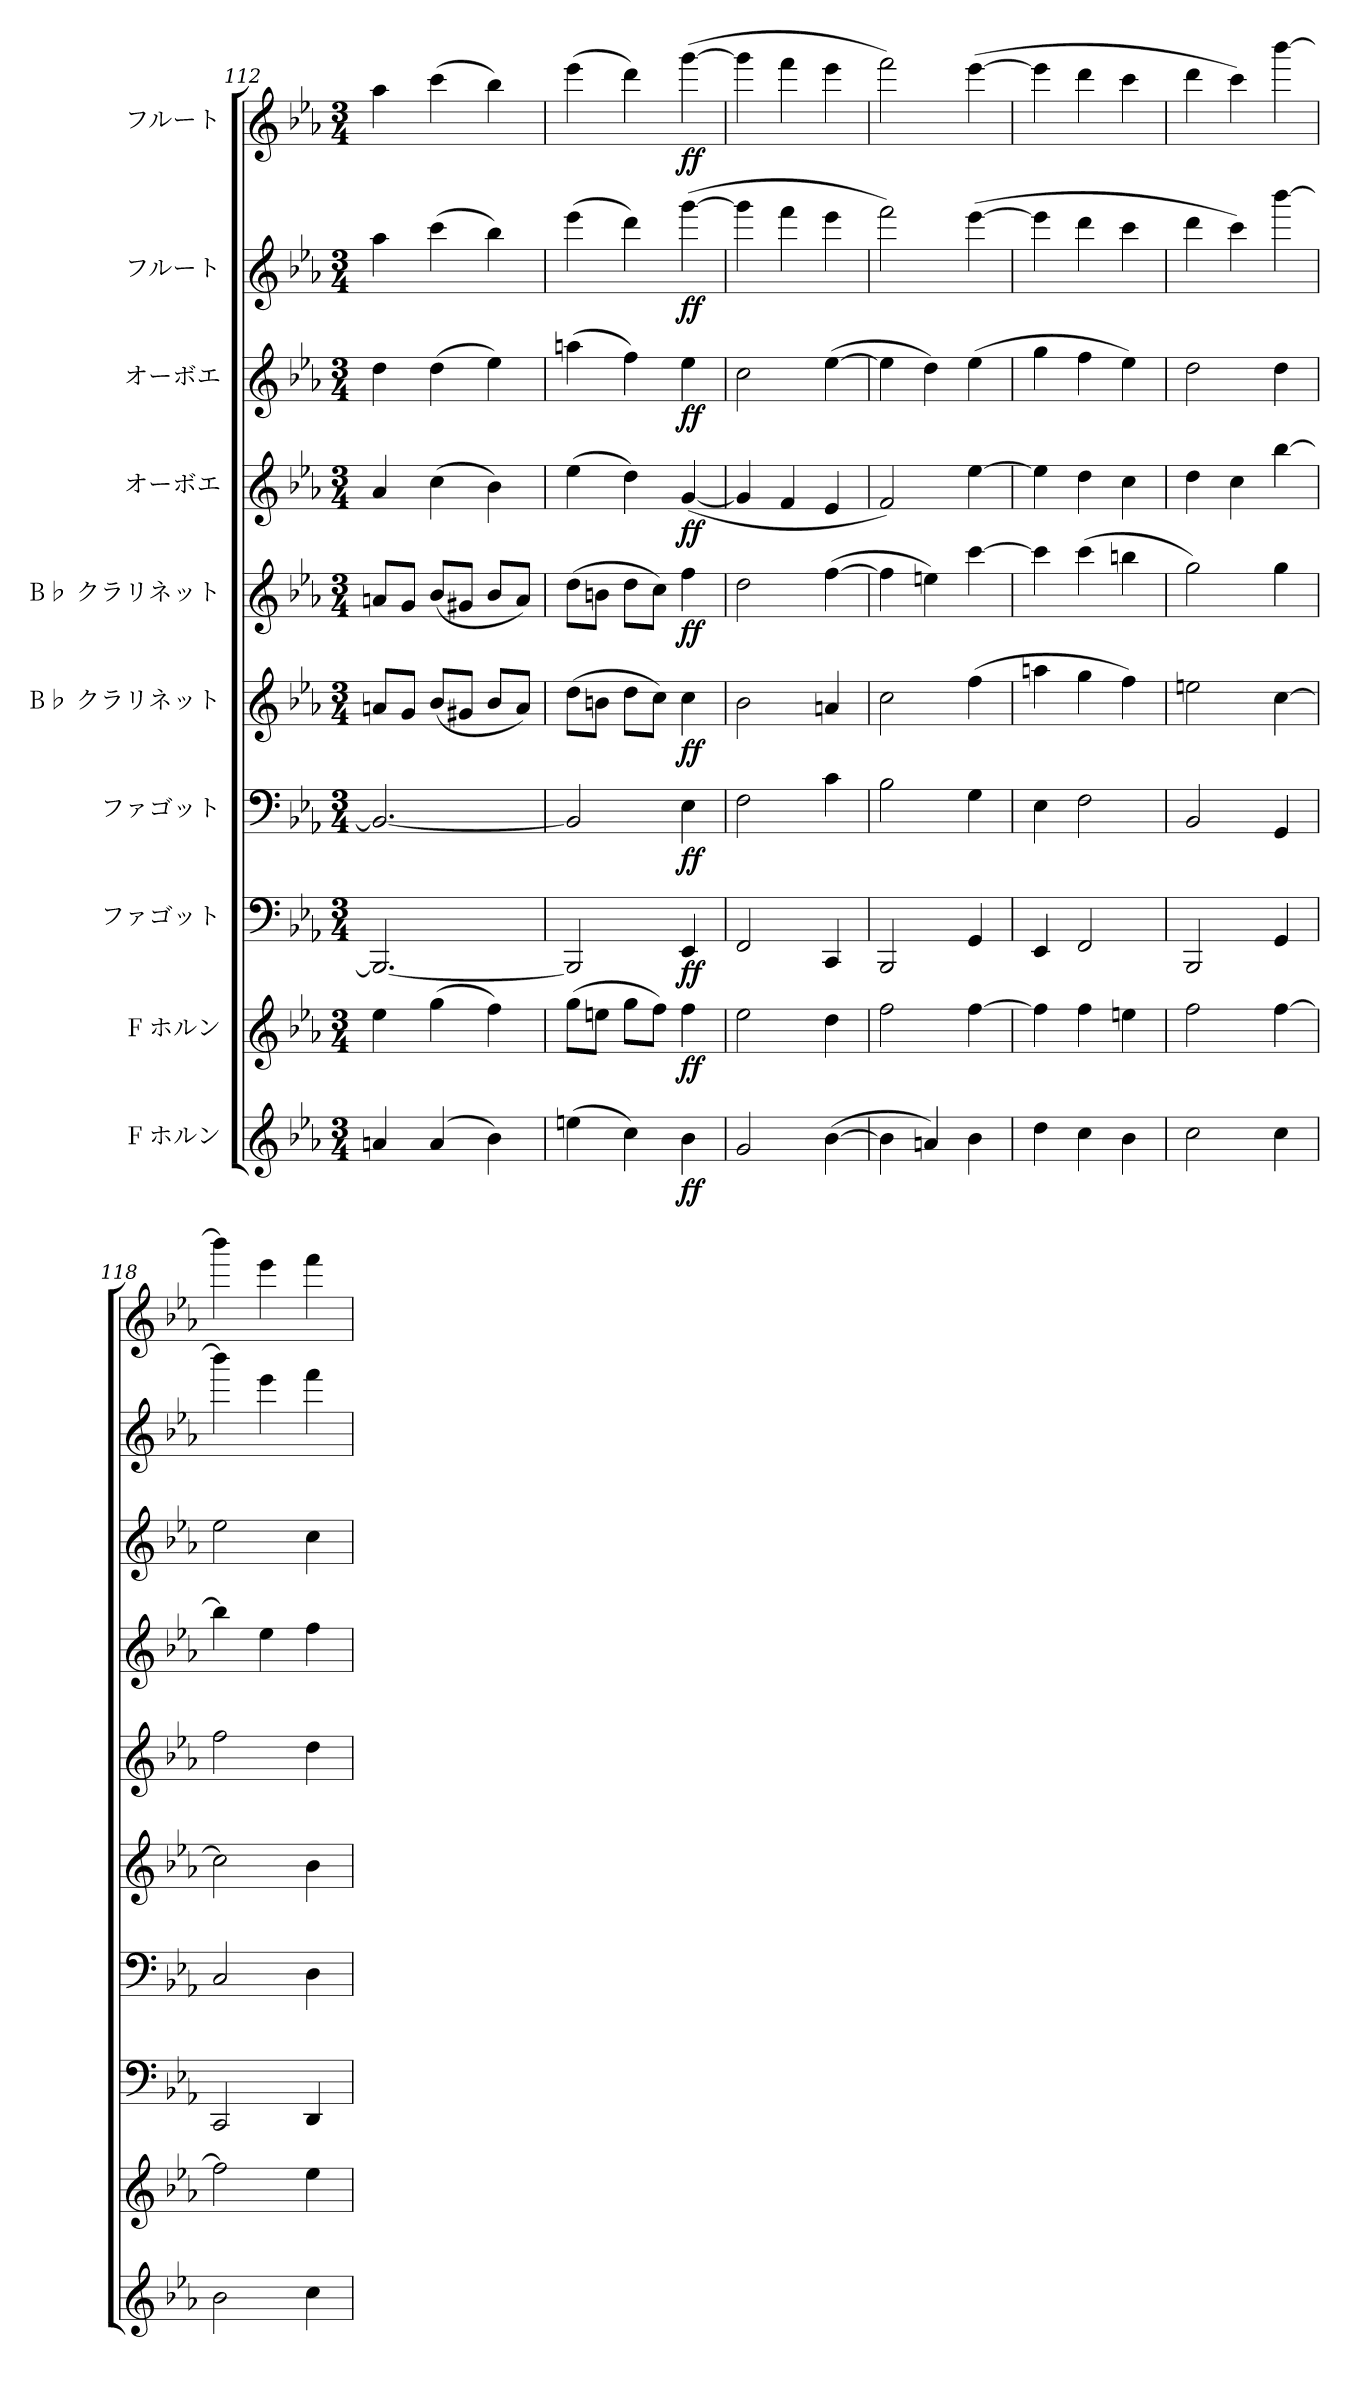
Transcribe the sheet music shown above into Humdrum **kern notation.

**kern	**dynam	**kern	**dynam	**kern	**dynam	**kern	**dynam	**kern	**dynam	**kern	**dynam	**kern	**dynam	**kern	**dynam	**kern	**dynam	**kern	**dynam
*part10	*part10	*part9	*part9	*part8	*part8	*part7	*part7	*part6	*part6	*part5	*part5	*part4	*part4	*part3	*part3	*part2	*part2	*part1	*part1
*staff10	*staff10	*staff9	*staff9	*staff8	*staff8	*staff7	*staff7	*staff6	*staff6	*staff5	*staff5	*staff4	*staff4	*staff3	*staff3	*staff2	*staff2	*staff1	*staff1
*I"F ホルン	*	*I"F ホルン	*	*I"ファゴット	*	*I"ファゴット	*	*I"B♭ クラリネット	*	*I"B♭ クラリネット	*	*I"オーボエ	*	*I"オーボエ	*	*I"フルート	*	*I"フルート	*
*clefG2	*	*clefG2	*	*clefF4	*	*clefF4	*	*clefG2	*	*clefG2	*	*clefG2	*	*clefG2	*	*clefG2	*	*clefG2	*
*ITrd4c7	*	*ITrd4c7	*	*	*	*	*	*ITrd1c2	*	*ITrd1c2	*	*	*	*	*	*	*	*	*
*k[b-e-a-d-]	*	*k[b-e-a-d-]	*	*k[b-e-a-]	*	*k[b-e-a-]	*	*k[b-e-a-d-g-]	*	*k[b-e-a-d-g-]	*	*k[b-e-a-]	*	*k[b-e-a-]	*	*k[b-e-a-]	*	*k[b-e-a-]	*
*M3/4	*	*M3/4	*	*M3/4	*	*M3/4	*	*M3/4	*	*M3/4	*	*M3/4	*	*M3/4	*	*M3/4	*	*M3/4	*
=112	=112	=112	=112	=112	=112	=112	=112	=112	=112	=112	=112	=112	=112	=112	=112	=112	=112	=112	=112
4dn/	.	4a-\	.	2.BBB-/_	.	2.BB-/_	.	8gn/L	.	8gn/L	.	4a-/	.	4dd\	.	4aa-\	.	4aa-\	.
.	.	.	.	.	.	.	.	8f/J	.	8f/J	.	.	.	.	.	.	.	.	.
(4d/	.	(4cc\	.	.	.	.	.	(8a-/L	.	(8a-/L	.	(4cc\	.	(4dd\	.	(4ccc\	.	(4ccc\	.
.	.	.	.	.	.	.	.	8f#X/J	.	8f#X/J	.	.	.	.	.	.	.	.	.
4e-\)	.	4b-\)	.	.	.	.	.	8a-/L	.	8a-/L	.	4b-\)	.	4ee-\)	.	4bb-\)	.	4bb-\)	.
.	.	.	.	.	.	.	.	8g/J)	.	8g/J)	.	.	.	.	.	.	.	.	.
=113	=113	=113	=113	=113	=113	=113	=113	=113	=113	=113	=113	=113	=113	=113	=113	=113	=113	=113	=113
(4an\	.	(8cc\L	.	2BBB-/]	.	2BB-/]	.	(8cc\L	.	(8cc\L	.	(4ee-\	.	(4aan\	.	(4eee-\	.	(4eee-\	.
.	.	8an\J	.	.	.	.	.	8an\J	.	8an\J	.	.	.	.	.	.	.	.	.
4f\)	.	8cc\L	.	.	.	.	.	8cc\L	.	8cc\L	.	4dd\)	.	4ff\)	.	4ddd\)	.	4ddd\)	.
.	.	8b-\J)	.	.	.	.	.	8b-\J)	.	8b-\J)	.	.	.	.	.	.	.	.	.
!	!LO:DY:b	!	!LO:DY:b	!	!LO:DY:b	!	!LO:DY:b	!	!LO:DY:b	!	!LO:DY:b	!	!LO:DY:b	!	!LO:DY:b	!	!LO:DY:b	!	!LO:DY:b
4e-\	ff	4b-\	ff	4EE-/	ff	4E-\	ff	4b-\	ff	4ee-\	ff	([4g/	ff	4ee-\	ff	([4ggg\	ff	([4ggg\	ff
!!LO:PB:g=z
=114	=114	=114	=114	=114	=114	=114	=114	=114	=114	=114	=114	=114	=114	=114	=114	=114	=114	=114	=114
2c/	.	2a-\	.	2FF/	.	2F\	.	2a-\	.	2cc\	.	4g/]	.	2cc\	.	4ggg\]	.	4ggg\]	.
.	.	.	.	.	.	.	.	.	.	.	.	4f/	.	.	.	4fff\	.	4fff\	.
([4e-\	.	4g\	.	4CC/	.	4c\	.	4gn/	.	([4ee-\	.	4e-/	.	([4ee-\	.	4eee-\	.	4eee-\	.
=115	=115	=115	=115	=115	=115	=115	=115	=115	=115	=115	=115	=115	=115	=115	=115	=115	=115	=115	=115
4e-\]	.	2b-\	.	2BBB-/	.	2B-\	.	2b-\	.	4ee-\]	.	2f/)	.	4ee-\]	.	2fff\)	.	2fff\)	.
4dn/)	.	.	.	.	.	.	.	.	.	4ddn\)	.	.	.	4dd\)	.	.	.	.	.
4e-\	.	[4b-\	.	4GG/	.	4G\	.	(4ee-\	.	[4bb-\	.	[4ee-\	.	(4ee-\	.	([4eee-\	.	([4eee-\	.
=116	=116	=116	=116	=116	=116	=116	=116	=116	=116	=116	=116	=116	=116	=116	=116	=116	=116	=116	=116
4g\	.	4b-\]	.	4EE-/	.	4E-\	.	4ggn\	.	4bb-\]	.	4ee-\]	.	4gg\	.	4eee-\]	.	4eee-\]	.
4f\	.	4b-\	.	2FF/	.	2F\	.	4ff\	.	(4bb-\	.	4dd\	.	4ff\	.	4ddd\	.	4ddd\	.
4e-\	.	4an\	.	.	.	.	.	4ee-\)	.	4aan\	.	4cc\	.	4ee-\)	.	4ccc\	.	4ccc\	.
=117	=117	=117	=117	=117	=117	=117	=117	=117	=117	=117	=117	=117	=117	=117	=117	=117	=117	=117	=117
2f\	.	2b-\	.	2BBB-/	.	2BB-/	.	2ddn\	.	2ff\)	.	4dd\	.	2dd\	.	4ddd\	.	4ddd\	.
.	.	.	.	.	.	.	.	.	.	.	.	4cc\	.	.	.	4ccc\)	.	4ccc\)	.
4f\	.	[4b-\	.	4GG/	.	4GG/	.	[4b-\	.	4ff\	.	[4bb-\	.	4dd\	.	[4bbb-\	.	[4bbb-\	.
=118	=118	=118	=118	=118	=118	=118	=118	=118	=118	=118	=118	=118	=118	=118	=118	=118	=118	=118	=118
2e-\	.	2b-\]	.	2CC/	.	2C/	.	2b-\]	.	2ee-\	.	4bb-\]	.	2ee-\	.	4bbb-\]	.	4bbb-\]	.
.	.	.	.	.	.	.	.	.	.	.	.	4ee-\	.	.	.	4eee-\	.	4eee-\	.
4f\	.	4a-\	.	4DD/	.	4D\	.	4a-\	.	4cc\	.	4ff\	.	4cc\	.	4fff\	.	4fff\	.
=	=	=	=	=	=	=	=	=	=	=	=	=	=	=	=	=	=	=	=
*-	*-	*-	*-	*-	*-	*-	*-	*-	*-	*-	*-	*-	*-	*-	*-	*-	*-	*-	*-
